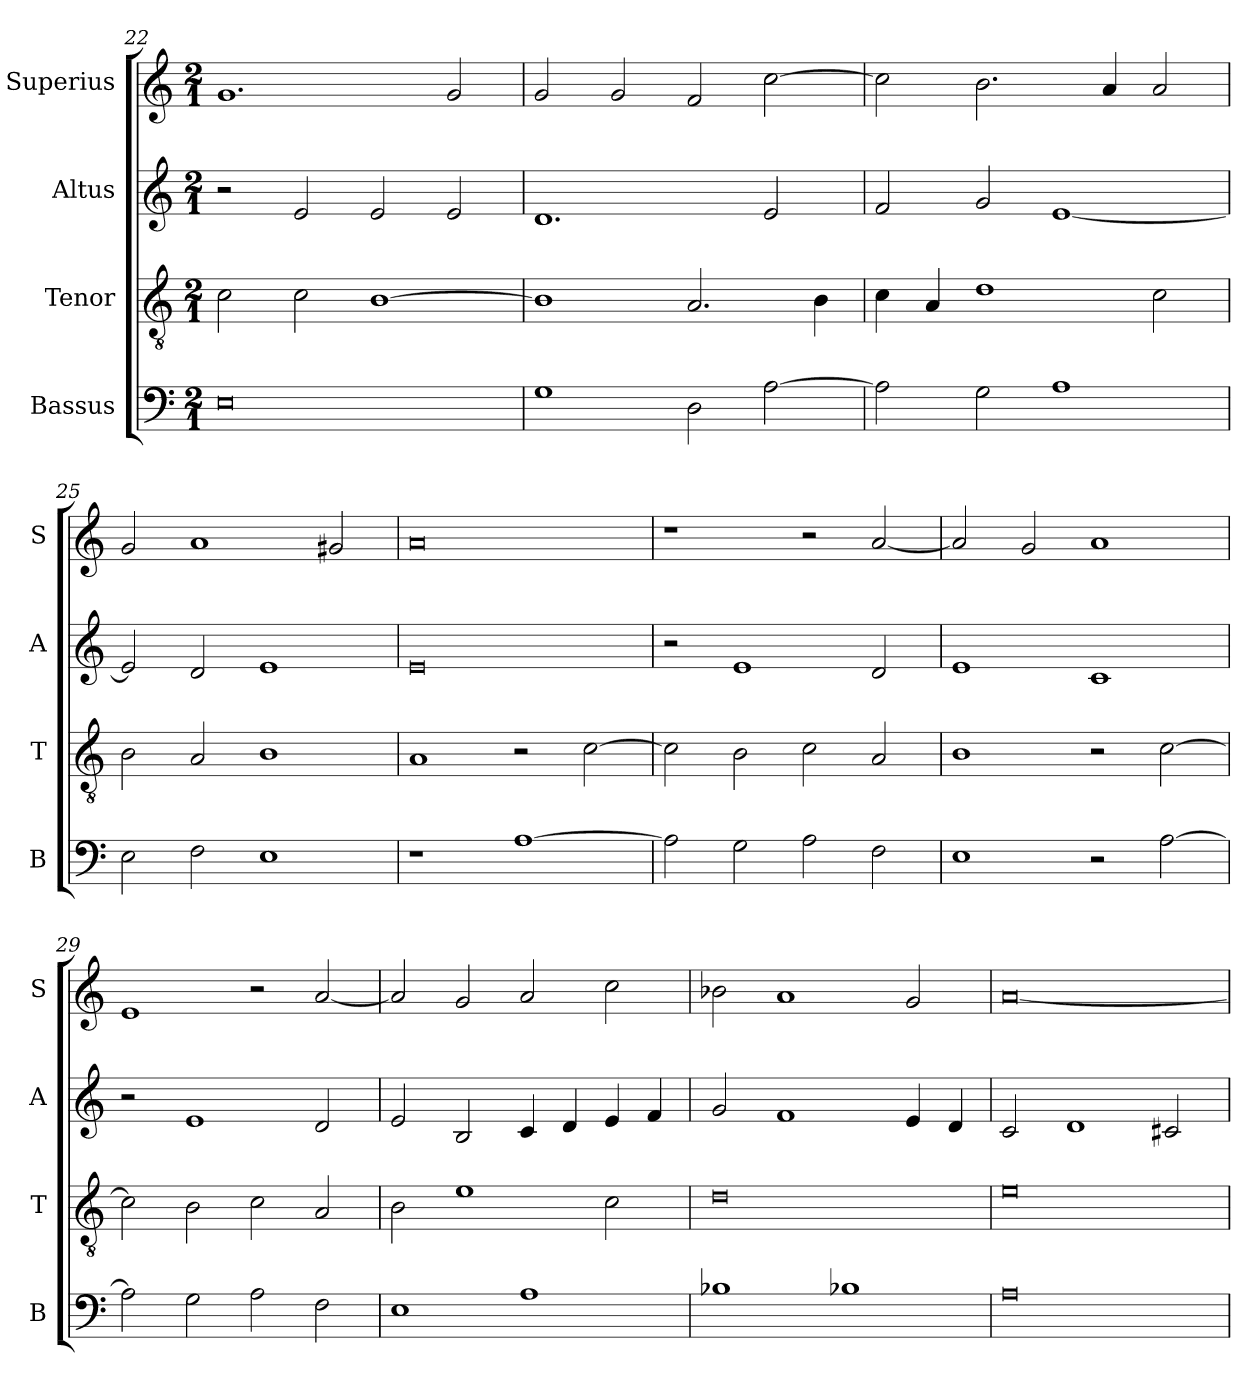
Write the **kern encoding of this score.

**kern	**kern	**kern	**kern
*part4	*part3	*part2	*part1
*staff4	*staff3	*staff2	*staff1
*I"Bassus	*I"Tenor	*I"Altus	*I"Superius
*I'B	*I'T	*I'A	*I'S
*clefF4	*clefGv2	*clefG2	*clefG2
*k[]	*k[]	*k[]	*k[]
*C:	*C:	*C:	*C:
*M2/1	*M2/1	*M2/1	*M2/1
=22	=22	=22	=22
0E	2c	2r	1.g
.	2c	2e	.
.	[1B	2e	.
.	.	2e	2g
=23	=23	=23	=23
1G	1B]	1.d	2g
.	.	.	2g
2D	2.A	.	2f
[2A	.	2e	[2cc
.	4B	.	.
=24	=24	=24	=24
2A]	4c	2f	2cc]
.	4A	.	.
2G	1d	2g	2.b
1A	.	[1e	.
.	.	.	4a
.	2c	.	2a
=25	=25	=25	=25
2E	2B	2e]	2g
2F	2A	2d	1a
1E	1B	1e	.
.	.	.	2g#X
=26	=26	=26	=26
1r	1A	0e	0a
[1A	2r	.	.
.	[2c	.	.
=27	=27	=27	=27
2A]	2c]	2r	1r
2G	2B	1e	.
2A	2c	.	2r
2F	2A	2d	[2a
=28	=28	=28	=28
1E	1B	1e	2a]
.	.	.	2g
2r	2r	1c	1a
[2A	[2c	.	.
=29	=29	=29	=29
2A]	2c]	2r	1e
2G	2B	1e	.
2A	2c	.	2r
2F	2A	2d	[2a
=30	=30	=30	=30
1E	2B	2e	2a]
.	1e	2B	2g
1A	.	4c	2a
.	.	4d	.
.	2c	4e	2cc
.	.	4f	.
=31	=31	=31	=31
1B-X	0d	2g	2b-X
.	.	1f	1a
1B-X	.	.	.
.	.	4e	2g
.	.	4d	.
=32	=32	=32	=32
0A	0e	2c	[0a
.	.	1d	.
.	.	2c#X	.
=	=	=	=
*-	*-	*-	*-
